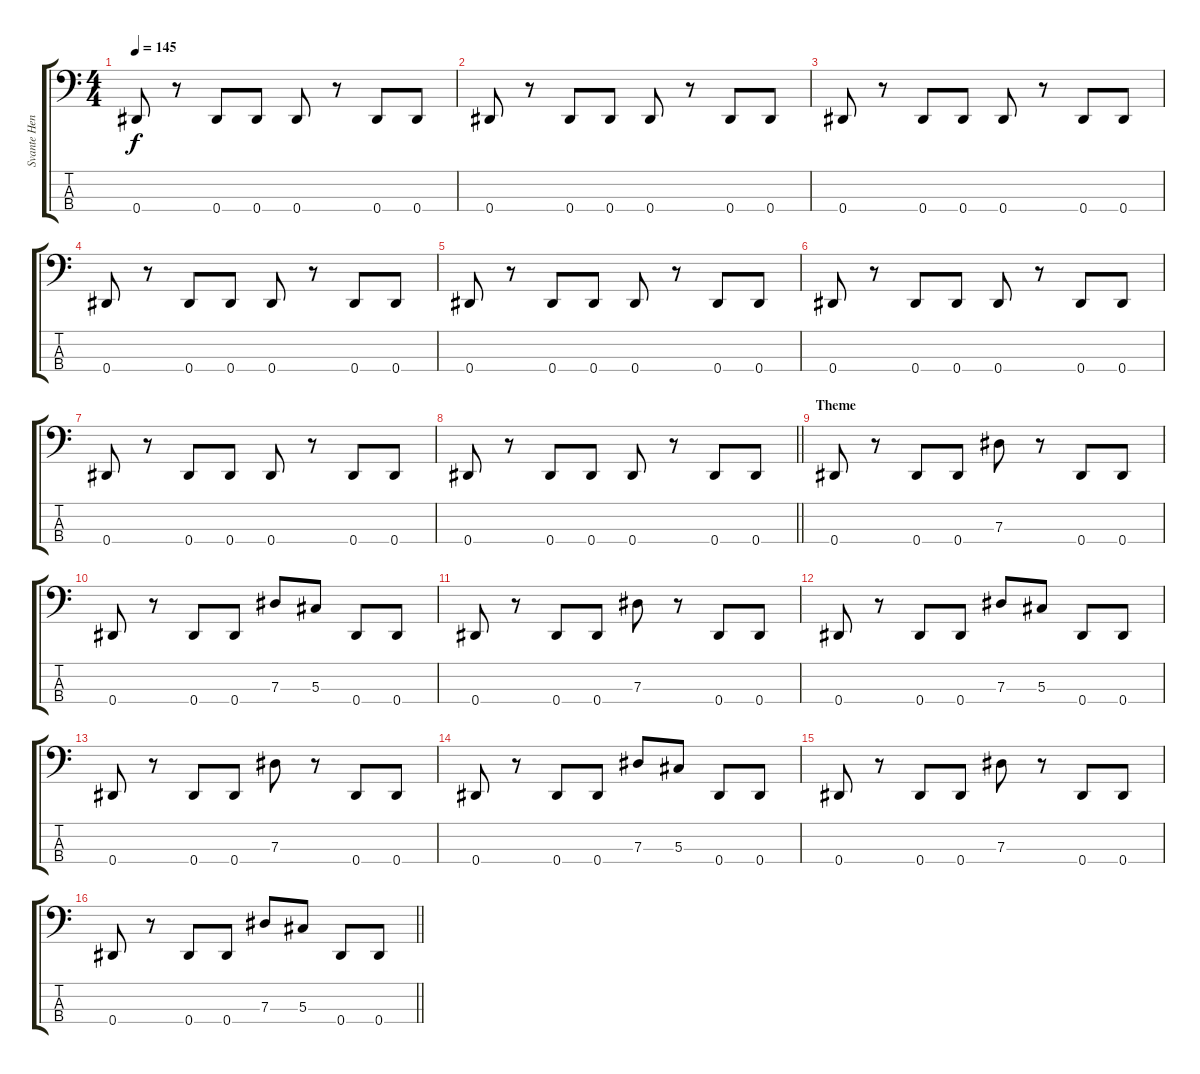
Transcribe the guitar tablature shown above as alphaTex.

\track ("Svante Henrysson" "Svante Hen") {instrument electricbassfinger}
\staff {score tabs}
\tuning (Gb2 Db2 Ab1 Eb1) {hide}
\ts (4 4)
\tempo 145
\clef f4
\ks c
0.4.8{dy f} r.8 0.4.8 0.4.8 0.4.8 r.8 0.4.8 0.4.8 |
0.4.8 r.8 0.4.8 0.4.8 0.4.8 r.8 0.4.8 0.4.8 |
0.4.8 r.8 0.4.8 0.4.8 0.4.8 r.8 0.4.8 0.4.8 |
0.4.8 r.8 0.4.8 0.4.8 0.4.8 r.8 0.4.8 0.4.8 |
0.4.8 r.8 0.4.8 0.4.8 0.4.8 r.8 0.4.8 0.4.8 |
0.4.8 r.8 0.4.8 0.4.8 0.4.8 r.8 0.4.8 0.4.8 |
0.4.8 r.8 0.4.8 0.4.8 0.4.8 r.8 0.4.8 0.4.8 |
\barLineRight lightlight
0.4.8 r.8 0.4.8 0.4.8 0.4.8 r.8 0.4.8 0.4.8 |
\section ("" "Theme")
0.4.8 r.8 0.4.8 0.4.8 7.3.8 r.8 0.4.8 0.4.8 |
0.4.8 r.8 0.4.8 0.4.8 7.3.8 5.3.8 0.4.8 0.4.8 |
0.4.8 r.8 0.4.8 0.4.8 7.3.8 r.8 0.4.8 0.4.8 |
0.4.8 r.8 0.4.8 0.4.8 7.3.8 5.3.8 0.4.8 0.4.8 |
0.4.8 r.8 0.4.8 0.4.8 7.3.8 r.8 0.4.8 0.4.8 |
0.4.8 r.8 0.4.8 0.4.8 7.3.8 5.3.8 0.4.8 0.4.8 |
0.4.8 r.8 0.4.8 0.4.8 7.3.8 r.8 0.4.8 0.4.8 |
\barLineRight lightlight
0.4.8 r.8 0.4.8 0.4.8 7.3.8 5.3.8 0.4.8 0.4.8
